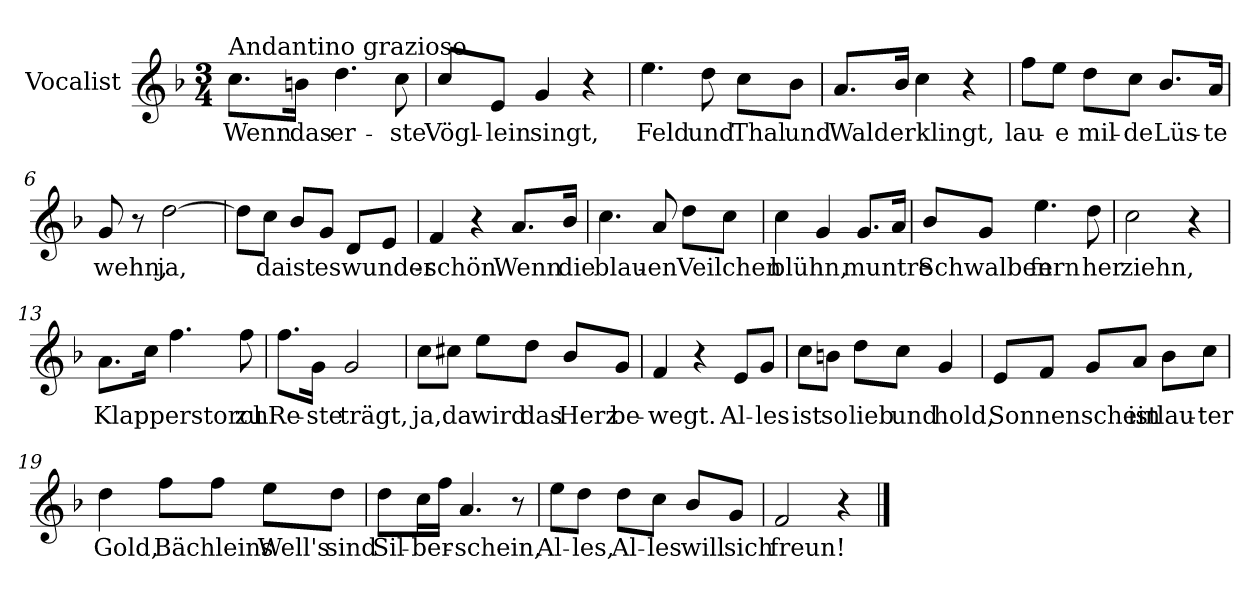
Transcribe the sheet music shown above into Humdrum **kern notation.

**kern	**text
*part1	*part1
*staff1	*staff1
*I"Vocalist	*
*k[b-]	*
*F:	*
*M3/4	*
=1	=1
!LO:TX:a:t=Andantino grazioso.	!
8.ccL	Wenn
16bnJk	das
4.dd	er-
8cc	-ste
=2	=2
8ccL	Vögl-
8eJ	-lein
4g	singt,
4r	.
=3	=3
4.ee	Feld
8dd	und
8ccL	Thal
8b-J	und
=4	=4
8.aL	Wald
16b-Jk	erklingt,
4cc	.
4r	.
=5	=5
8ffL	lau-
8eeJ	-e
8ddL	mil-
8ccJ	-de
8.b-L	Lüs-
16aJk	-te
=6	=6
8g	wehn,
8r	.
[2dd	ja,
=7	=7
8ddL]	.
8ccJ	da
8b-L	ist
8gJ	es
8dL	wunder-
8eJ	.
=8	=8
4f	-schön.
4r	.
8.aL	Wenn
16b-Jk	die
=9	=9
4.cc	blau-
8a	-en
8ddL	Veilchen
8ccJ	.
=10	=10
4cc	blühn,
4g	.
8.gL	muntre
16aJk	.
=11	=11
8b-L	Schwalben
8gJ	.
4.ee	fern
8dd	her
=12	=12
2cc	ziehn,
4r	.
=13	=13
8.aL	Klapperstorch
16ccJk	.
4.ff	.
8ff	zu
=14	=14
8.ffL	Re-
16gJk	-ste
2g	trägt,
=15	=15
8ccL	ja,
8cc#XJ	da
8eeL	wird
8ddJ	das
8b-L	Herz
8gJ	be-
=16	=16
4f	-wegt.
4r	.
8eL	Al-
8gJ	-les
=17	=17
8ccL	ist
8bnJ	so
8ddL	lieb
8ccJ	und
4g	hold,
=18	=18
8eL	Sonnenschein
8fJ	.
8gL	.
8aJ	ist
8b-L	lau-
8ccJ	-ter
=19	=19
4dd	Gold,
8ffL	Bächleins
8ffJ	.
8eeL	Well's
8ddJ	sind
=20	=20
8ddL	Sil-
16ccL	-ber-
16ffJJ	.
4.a	-schein,
8r	.
=21	=21
8eeL	Al-
8ddJ	-les,
8ddL	Al-
8ccJ	-les
8b-L	will
8gJ	sich
=22	=22
2f	freun!
4r	.
==	==
*-	*-
